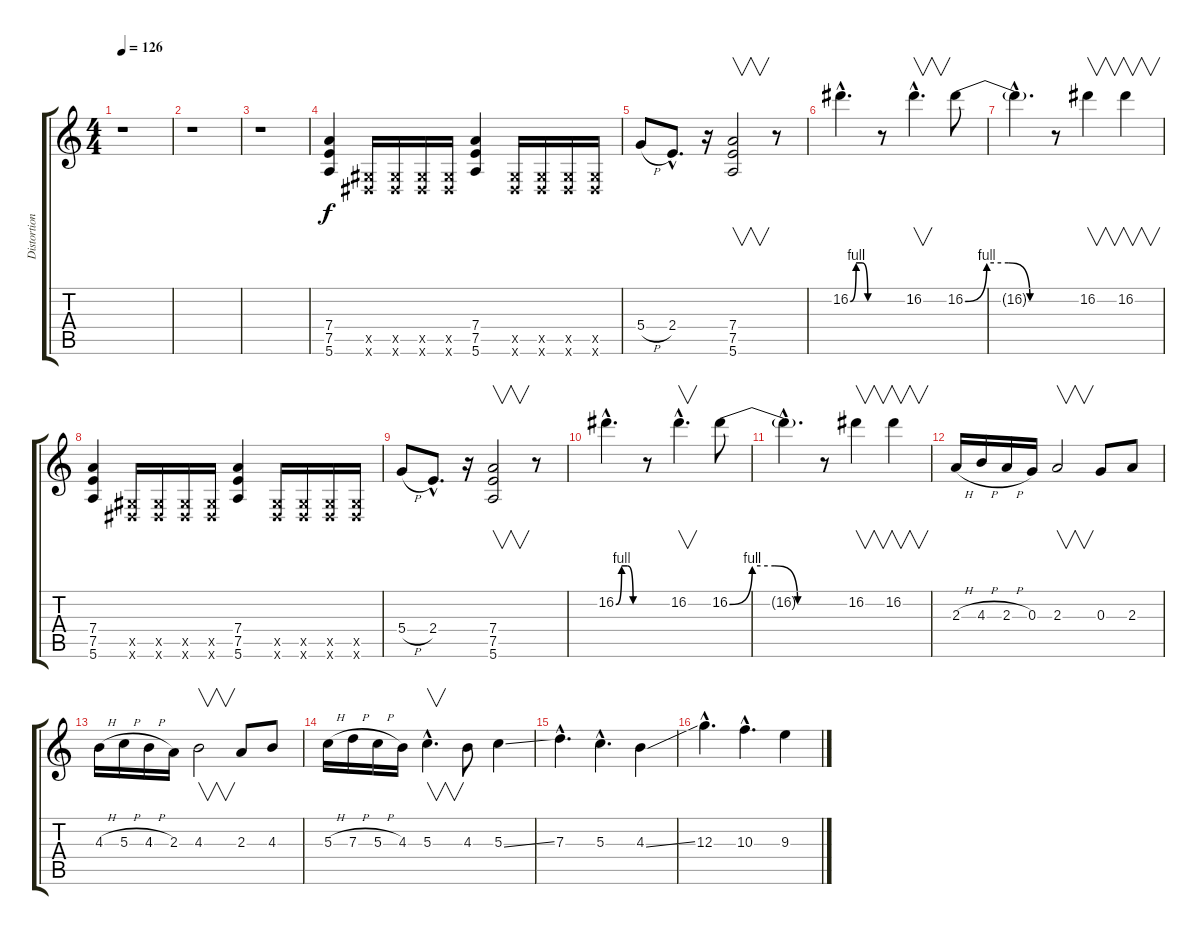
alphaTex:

\track ("Distortion Guitar" "Distortion") {instrument distortionguitar}
\staff {score tabs}
\tuning (E4 B3 G3 D3 A2 E2) {hide}
\ts (4 4)
\tempo 126
\clef g2
\ks c
r.1{dy f} |
r.1 |
r.1 |
(7.4 7.5 5.6).4 (-1.5{x} -1.6{x}).16 (-1.5{x} -1.6{x}).16 (-1.5{x} -1.6{x}).16 (-1.5{x} -1.6{x}).16 (7.4 7.5 5.6).4 (-1.5{x} -1.6{x}).16 (-1.5{x} -1.6{x}).16 (-1.5{x} -1.6{x}).16 (-1.5{x} -1.6{x}).16 |
5.4{h}.8 2.4{hac}.8{d} r.16 (7.4 7.5 5.6).2{v} r.8 |
16.2{be (custom 0 0 15 4 30 4 45 0 60 0) hac}.4{d} r.8 16.2{hac}.4{v d} 16.2{be (custom 0 0 15 4 30 4 45 0 60 0)}.8 |
16.2{hac t}.4{d} r.8 16.2.4{v} 16.2.4{v} |
(7.4 7.5 5.6).4 (-1.5{x} -1.6{x}).16 (-1.5{x} -1.6{x}).16 (-1.5{x} -1.6{x}).16 (-1.5{x} -1.6{x}).16 (7.4 7.5 5.6).4 (-1.5{x} -1.6{x}).16 (-1.5{x} -1.6{x}).16 (-1.5{x} -1.6{x}).16 (-1.5{x} -1.6{x}).16 |
5.4{h}.8 2.4{hac}.8{d} r.16 (7.4 7.5 5.6).2{v} r.8 |
16.2{be (custom 0 0 15 4 30 4 45 0 60 0) hac}.4{d} r.8 16.2{hac}.4{v d} 16.2{be (custom 0 0 15 4 30 4 45 0 60 0)}.8 |
16.2{hac t}.4{d} r.8 16.2.4{v} 16.2.4{v} |
2.3{h}.16 4.3{h}.16 2.3{h}.16 0.3.16 2.3.2{v} 0.3.8 2.3.8 |
4.3{h}.16 5.3{h}.16 4.3{h}.16 2.3.16 4.3.2{v} 2.3.8 4.3.8 |
5.3{h}.16 7.3{h}.16 5.3{h}.16 4.3.16 5.3{hac}.4{v d} 4.3.8 5.3{ss}.4 |
7.3{hac}.4{d} 5.3{hac}.4{d} 4.3{ss}.4 |
12.3{hac}.4{d} 10.3{hac}.4{d} 9.3.4
